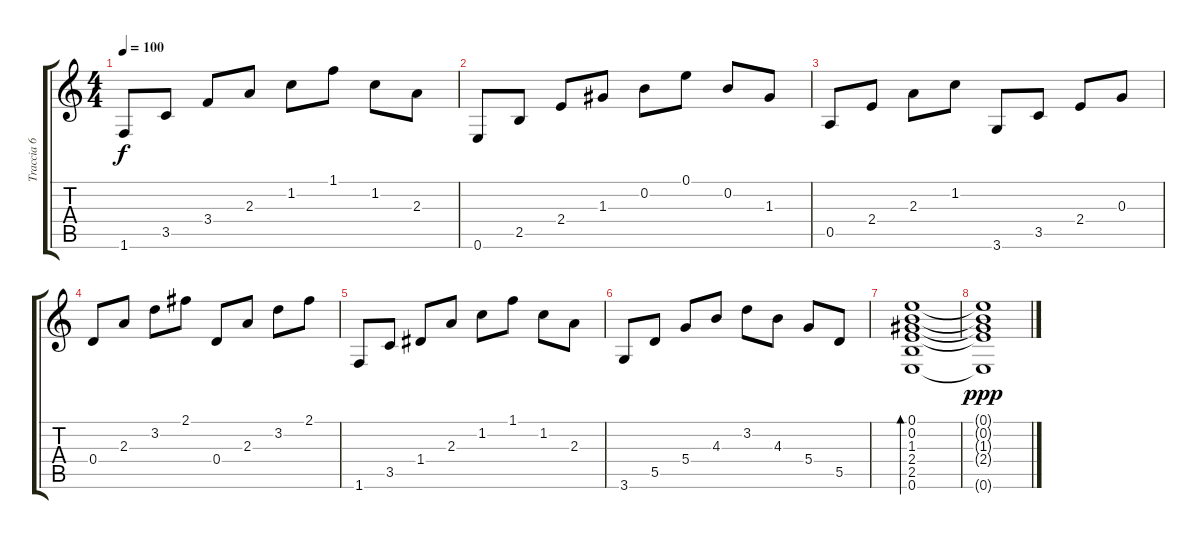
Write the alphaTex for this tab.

\track ("Traccia 6" "Traccia 6") {instrument distortionguitar}
\staff {score tabs}
\tuning (E4 B3 G3 D3 A2 E2) {hide}
\ts (4 4)
\tempo 100
\clef g2
\ks c
1.6.8{dy f} 3.5.8 3.4.8 2.3.8 1.2.8 1.1.8 1.2.8 2.3.8 |
0.6.8 2.5.8 2.4.8 1.3.8 0.2.8 0.1.8 0.2.8 1.3.8 |
0.5.8 2.4.8 2.3.8 1.2.8 3.6.8 3.5.8 2.4.8 0.3.8 |
0.4.8 2.3.8 3.2.8 2.1.8 0.4.8 2.3.8 3.2.8 2.1.8 |
1.6.8 3.5.8 1.4.8 2.3.8 1.2.8 1.1.8 1.2.8 2.3.8 |
3.6.8 5.5.8 5.4.8 4.3.8 3.2.8 4.3.8 5.4.8 5.5.8 |
(0.1 0.2 1.3 2.4 2.5 0.6).1{bd 240} |
(0.1{t} 0.2{t} 1.3{t} 2.4{t} 0.6{t}).1{dy ppp}
